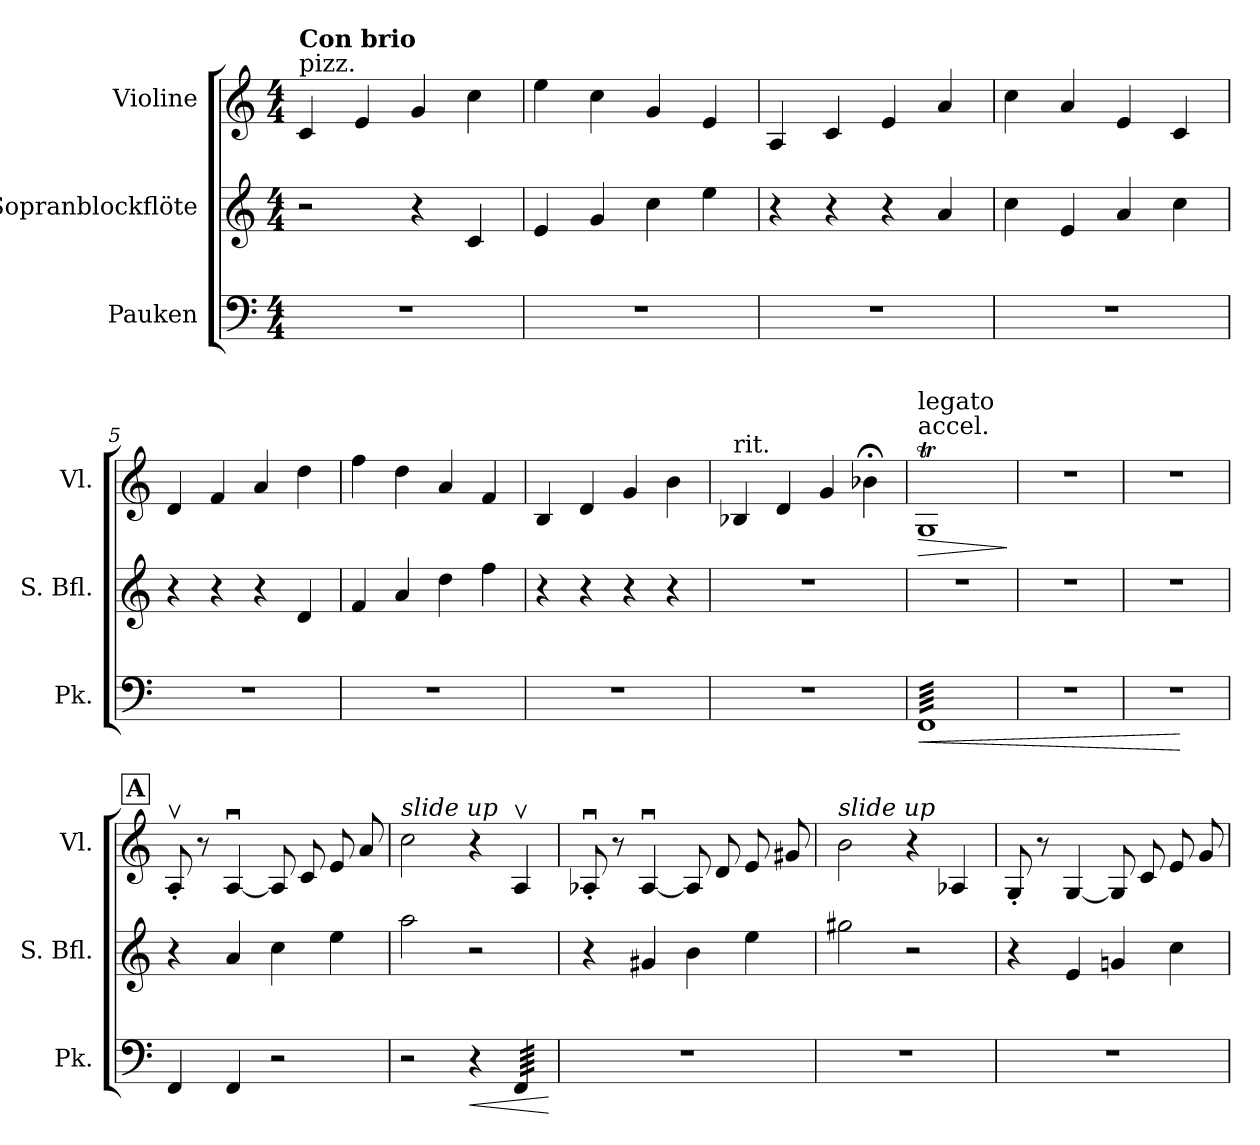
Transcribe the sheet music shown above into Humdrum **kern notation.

**kern	**dynam	**kern	**kern	**dynam
*part3	*part3	*part2	*part1	*part1
*staff3	*staff3	*staff2	*staff1	*staff1
*I"Pauken	*	*I"Sopranblockflöte	*I"Violine	*
*I'Pk.	*	*I'S. Bfl.	*I'Vl.	*
!!LO:PB:g=z
*clefF4	*	*clefG2	*clefG2	*
*	*	*ITrd-7c-12	*	*
*k[]	*	*k[]	*k[]	*
*C:	*	*C:	*C:	*
*M4/4	*	*M4/4	*M4/4	*
*MM120	*	*MM120	*MM120	*
=1	=1	=1	=1	=1
!	!	!	!LO:TX:a:t=pizz.	!
!	!	!	!LO:TX:B:t=Con brio	!
1r	.	2r	4ci/	.
.	.	.	4ei/	.
.	.	4r	4gi/	.
.	.	4cci/	4cci\	.
=2	=2	=2	=2	=2
1r	.	4eei/	4eei\	.
.	.	4ggi/	4cci\	.
.	.	4ccci\	4gi/	.
.	.	4eeei\	4ei/	.
=3	=3	=3	=3	=3
1r	.	4r	4Ai/	.
.	.	4r	4ci/	.
.	.	4r	4ei/	.
.	.	4aai/	4ai/	.
=4	=4	=4	=4	=4
1r	.	4ccci\	4cci\	.
.	.	4eei/	4ai/	.
.	.	4aai/	4ei/	.
.	.	4ccci\	4ci/	.
=5	=5	=5	=5	=5
1r	.	4r	4di/	.
.	.	4r	4fi/	.
.	.	4r	4ai/	.
.	.	4ddi/	4ddi\	.
!!LO:LB:g=z
=6	=6	=6	=6	=6
1r	.	4ffi/	4ffi\	.
.	.	4aai/	4ddi\	.
.	.	4dddi\	4ai/	.
.	.	4fffi\	4fi/	.
=7	=7	=7	=7	=7
1r	.	4r	4Bi/	.
.	.	4r	4di/	.
.	.	4r	4gi/	.
.	.	4r	4bi\	.
=8	=8	=8	=8	=8
!	!	!	!LO:TX:t=rit.	!
1r	.	1r	4B-Xi/	.
.	.	.	4di/	.
.	.	.	4gi/	.
.	.	.	4b-X;i\	.
=9	=9	=9	=9	=9
!	!	!	!LO:TX:t=accel.	!
!	!	!	!LO:TX:a:t=legato	!
!LO:TX:b:t=Regenmacher (RM)	!	!	!	!
!	!LO:HP:b	!	!	!LO:HP:b
*tremolo	*	*	*	*
64FFi/LLLL	<	1r	1GTi/	>
64FFi/	.	.	.	.
64FFi/	.	.	.	.
64FFi/	.	.	.	.
64FFi/	.	.	.	.
64FFi/	.	.	.	.
64FFi/	.	.	.	.
64FFi/	.	.	.	.
64FFi/	.	.	.	.
64FFi/	.	.	.	.
64FFi/	.	.	.	.
64FFi/	.	.	.	.
64FFi/	.	.	.	.
64FFi/	.	.	.	.
64FFi/	.	.	.	.
64FFi/	.	.	.	.
64FFi/	.	.	.	.
64FFi/	.	.	.	.
64FFi/	.	.	.	.
64FFi/	.	.	.	.
64FFi/	.	.	.	.
64FFi/	.	.	.	.
64FFi/	.	.	.	.
64FFi/	.	.	.	.
64FFi/	.	.	.	.
64FFi/	.	.	.	.
64FFi/	.	.	.	.
64FFi/	.	.	.	.
64FFi/	.	.	.	.
64FFi/	.	.	.	.
64FFi/	.	.	.	.
64FFi/	.	.	.	.
64FFi/	.	.	.	.
64FFi/	.	.	.	.
64FFi/	.	.	.	.
64FFi/	.	.	.	.
64FFi/	.	.	.	.
64FFi/	.	.	.	.
64FFi/	.	.	.	.
64FFi/	.	.	.	.
64FFi/	.	.	.	.
64FFi/	.	.	.	.
64FFi/	.	.	.	.
64FFi/	.	.	.	.
64FFi/	.	.	.	.
64FFi/	.	.	.	.
64FFi/	.	.	.	.
64FFi/	.	.	.	.
64FFi/	.	.	.	.
64FFi/	.	.	.	.
64FFi/	.	.	.	.
64FFi/	.	.	.	.
64FFi/	.	.	.	.
64FFi/	.	.	.	.
64FFi/	.	.	.	.
64FFi/	.	.	.	.
64FFi/	.	.	.	.
64FFi/	.	.	.	.
64FFi/	.	.	.	.
64FFi/	.	.	.	.
64FFi/	.	.	.	.
64FFi/	.	.	.	.
64FFi/	.	.	.	.
64FFi/JJJJ	.	.	.	.
*Xtremolo	*	*	*	*
.	.	.	.	]
=10	=10	=10	=10	=10
1r	.	1r	1r	.
=11	=11	=11	=11	=11
1r	.	1r	1r	.
.	[	.	.	.
!!LO:LB:g=z
!!LO:REH:place=s1:B:color=#000000:enc=box:fs=19.9975:t=A
=12	=12	=12	=12	=12
4FFi/	.	4r	8Av'i/L	.
.	.	.	8r	.
4FFi/	.	4aai/	[4Aui/	.
2r	.	4ccci\	8Ai/L]	.
.	.	.	8ci/	.
.	.	4eeei\	8ei/	.
.	.	.	8ai/J	.
=13	=13	=13	=13	=13
!	!	!	!LO:TX:a:i:t=slide up	!
2r	.	2aaai\	2cci\	.
!	!LO:HP:b	!	!	!
4r	<	2r	4r	.
!LO:TX:b:t=Donnermacher (DM)	!	!	!	!
*tremolo	*	*	*	*
64FFi/LLLL	.	.	4Avi/	.
64FFi/	.	.	.	.
64FFi/	.	.	.	.
64FFi/	.	.	.	.
64FFi/	.	.	.	.
64FFi/	.	.	.	.
64FFi/	.	.	.	.
64FFi/	.	.	.	.
64FFi/	.	.	.	.
64FFi/	.	.	.	.
64FFi/	.	.	.	.
64FFi/	.	.	.	.
64FFi/	.	.	.	.
64FFi/	.	.	.	.
64FFi/	.	.	.	.
64FFi/JJJJ	.	.	.	.
*Xtremolo	*	*	*	*
.	[	.	.	.
=14	=14	=14	=14	=14
1r	.	4r	8A-Xu'i/L	.
.	.	.	8r	.
.	.	4gg#Xi/	[4A-ui/	.
.	.	4bbi\	8A-i/L]	.
.	.	.	8di/	.
.	.	4eeei\	8ei/	.
.	.	.	8g#Xi/J	.
=15	=15	=15	=15	=15
!	!	!	!LO:TX:a:i:t=slide up	!
1r	.	2ggg#Xi\	2bi\	.
.	.	2r	4r	.
.	.	.	4A-Xi/	.
!!LO:PB:g=z
=16	=16	=16	=16	=16
1r	.	4r	8G'i/L	.
.	.	.	8r	.
.	.	4eei/	[4Gi/	.
.	.	4ggni/	8Gi/L]	.
.	.	.	8ci/	.
.	.	4ccci\	8ei/	.
.	.	.	8gi/J	.
=	=	=	=	=
*-	*-	*-	*-	*-
